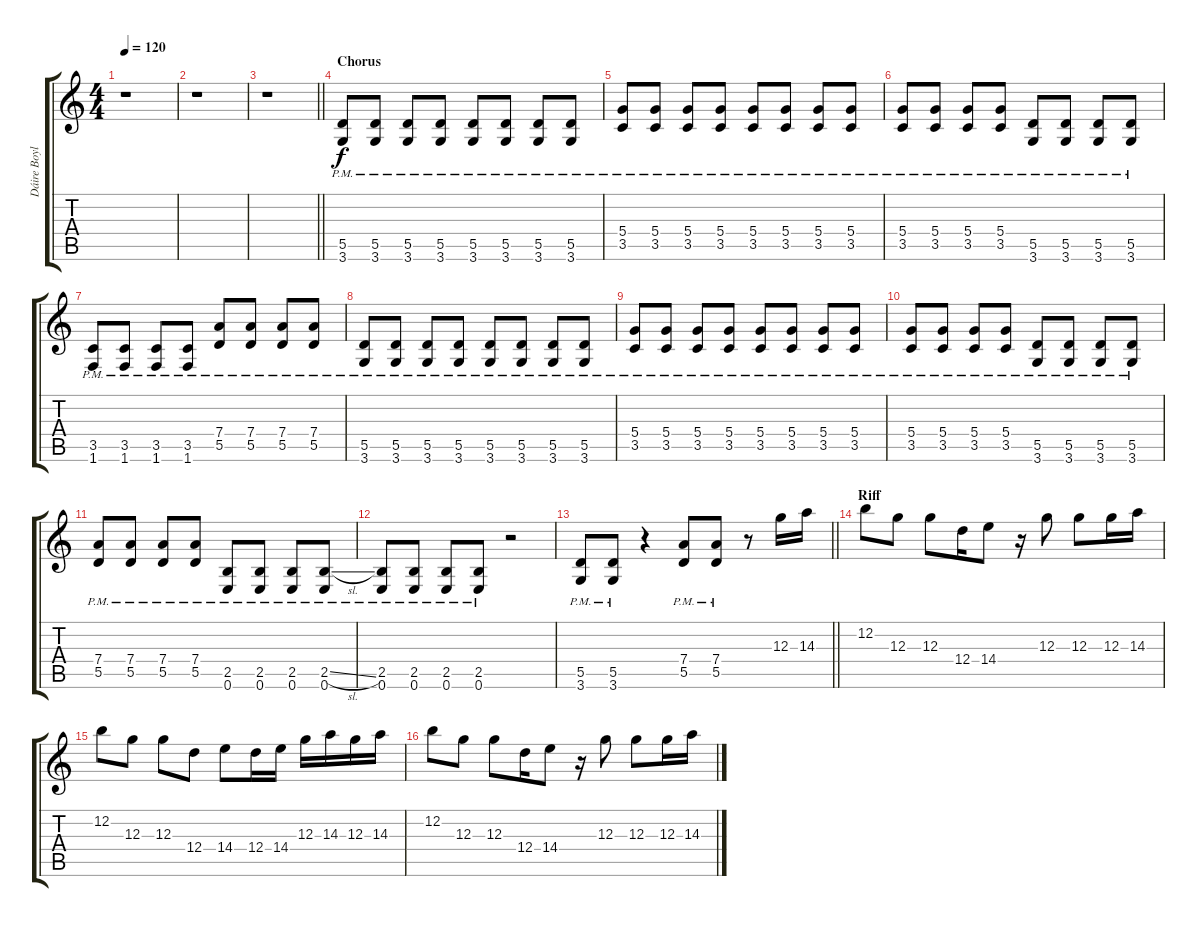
\track ("Dáire Boyle" "Dáire Boyl") {instrument distortionguitar}
\staff {score tabs}
\tuning (E4 B3 G3 D3 A2 E2) {hide}
\ts (4 4)
\tempo 120
\clef g2
\ks c
r.1{dy f} |
r.1 |
\barLineRight lightlight
r.1 |
\section ("" "Chorus")
(5.5{pm} 3.6{pm}).8 (5.5{pm} 3.6{pm}).8 (5.5{pm} 3.6{pm}).8 (5.5{pm} 3.6{pm}).8 (5.5{pm} 3.6{pm}).8 (5.5{pm} 3.6{pm}).8 (5.5{pm} 3.6{pm}).8 (5.5{pm} 3.6{pm}).8 |
(5.4{pm} 3.5{pm}).8 (5.4{pm} 3.5{pm}).8 (5.4{pm} 3.5{pm}).8 (5.4{pm} 3.5{pm}).8 (5.4{pm} 3.5{pm}).8 (5.4{pm} 3.5{pm}).8 (5.4{pm} 3.5{pm}).8 (5.4{pm} 3.5{pm}).8 |
(5.4{pm} 3.5{pm}).8 (5.4{pm} 3.5{pm}).8 (5.4{pm} 3.5{pm}).8 (5.4{pm} 3.5{pm}).8 (5.5{pm} 3.6{pm}).8 (5.5{pm} 3.6{pm}).8 (5.5{pm} 3.6{pm}).8 (5.5{pm} 3.6{pm}).8 |
(3.5{pm} 1.6{pm}).8 (3.5{pm} 1.6{pm}).8 (3.5{pm} 1.6{pm}).8 (3.5{pm} 1.6{pm}).8 (7.4{pm} 5.5{pm}).8 (7.4{pm} 5.5{pm}).8 (7.4{pm} 5.5{pm}).8 (7.4{pm} 5.5{pm}).8 |
(5.5{pm} 3.6{pm}).8 (5.5{pm} 3.6{pm}).8 (5.5{pm} 3.6{pm}).8 (5.5{pm} 3.6{pm}).8 (5.5{pm} 3.6{pm}).8 (5.5{pm} 3.6{pm}).8 (5.5{pm} 3.6{pm}).8 (5.5{pm} 3.6{pm}).8 |
(5.4{pm} 3.5{pm}).8 (5.4{pm} 3.5{pm}).8 (5.4{pm} 3.5{pm}).8 (5.4{pm} 3.5{pm}).8 (5.4{pm} 3.5{pm}).8 (5.4{pm} 3.5{pm}).8 (5.4{pm} 3.5{pm}).8 (5.4{pm} 3.5{pm}).8 |
(5.4{pm} 3.5{pm}).8 (5.4{pm} 3.5{pm}).8 (5.4{pm} 3.5{pm}).8 (5.4{pm} 3.5{pm}).8 (5.5{pm} 3.6{pm}).8 (5.5{pm} 3.6{pm}).8 (5.5{pm} 3.6{pm}).8 (5.5{pm} 3.6{pm}).8 |
(7.4{pm} 5.5{pm}).8 (7.4{pm} 5.5{pm}).8 (7.4{pm} 5.5{pm}).8 (7.4{pm} 5.5{pm}).8 (2.5{pm} 0.6{pm}).8 (2.5{pm} 0.6{pm}).8 (2.5{pm} 0.6{pm}).8 (2.5{sl pm} 0.6{pm}).8 |
(2.5{pm} 0.6{pm}).8 (2.5{pm} 0.6{pm}).8 (2.5{pm} 0.6{pm}).8 (2.5{pm} 0.6{pm}).8 r.2 |
\barLineRight lightlight
(5.5{pm} 3.6{pm}).8 (5.5{pm} 3.6{pm}).8 r.4 (7.4{pm} 5.5{pm}).8 (7.4{pm} 5.5{pm}).8 r.8 12.3.16 14.3.16 |
\section ("" "Riff")
12.2.8 12.3.8 12.3.8 12.4.16 14.4.8 r.16 12.3.8 12.3.8 12.3.16 14.3.16 |
12.2.8 12.3.8 12.3.8 12.4.8 14.4.8 12.4.16 14.4.16 12.3.16 14.3.16 12.3.16 14.3.16 |
12.2.8 12.3.8 12.3.8 12.4.16 14.4.8 r.16 12.3.8 12.3.8 12.3.16 14.3.16
